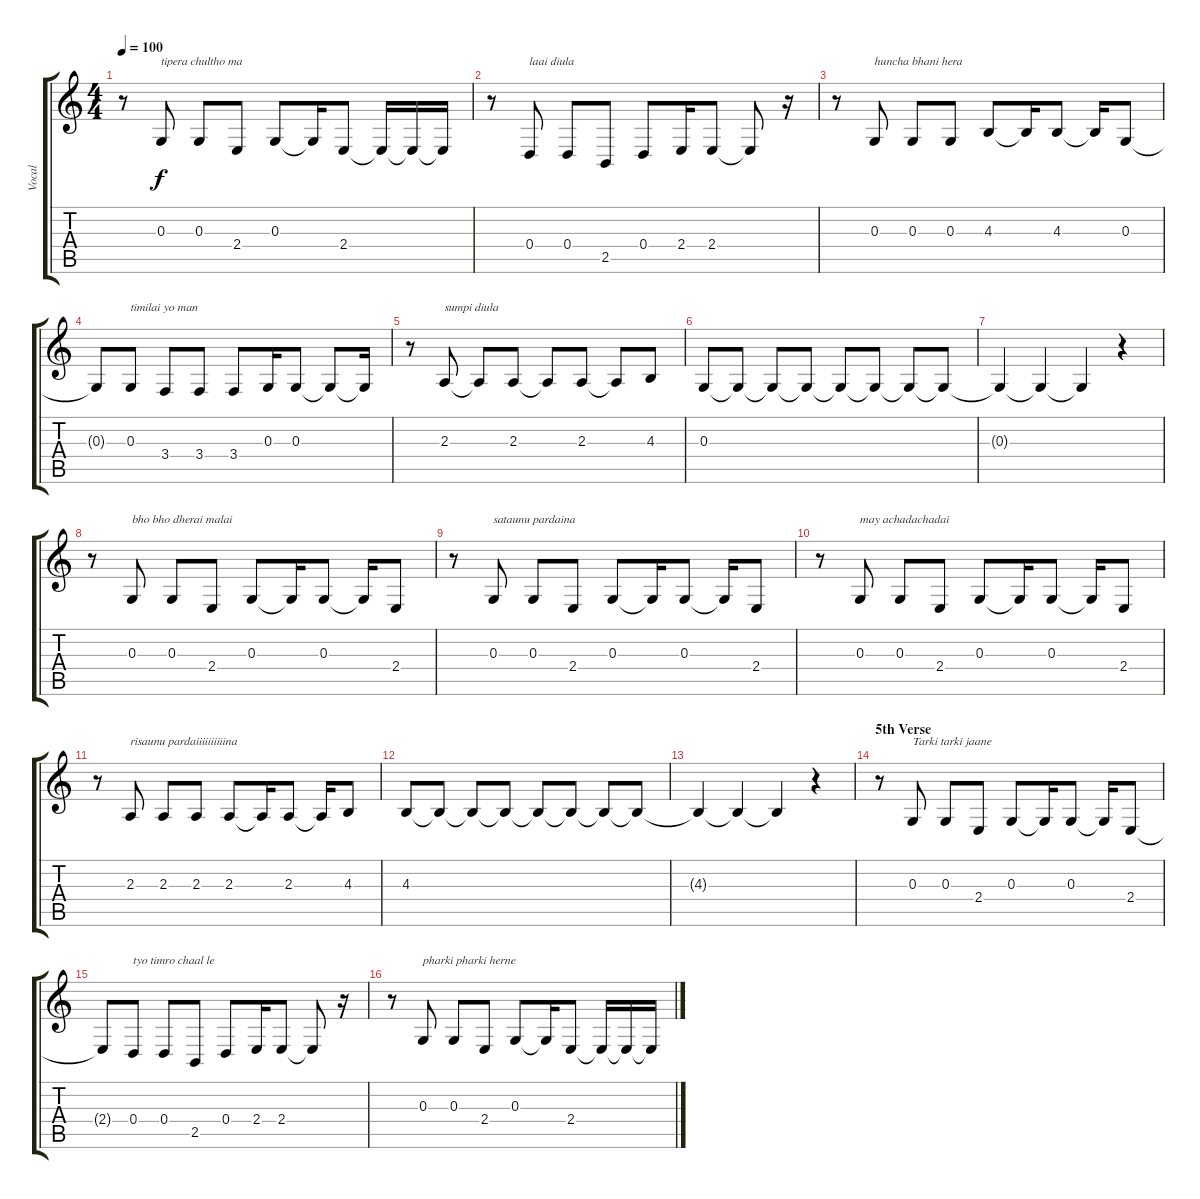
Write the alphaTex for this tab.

\track ("Vocal" "Vocal") {instrument altosax}
\staff {score tabs}
\tuning (E4 B3 G3 D3 A2 E2) {hide}
\ts (4 4)
\tempo 100
\clef g2
\ks c
r.8{dy f} 0.3.8{txt "tipera chultho ma"} 0.3.8 2.4.8 0.3.8 0.3{t}.16 2.4.8 2.4{t}.16 2.4{t}.16 2.4{t}.16 |
r.8 0.4.8{txt "laai diula"} 0.4.8 2.5.8 0.4.8 2.4.16 2.4.8 2.4{t}.8 r.16 |
r.8 0.3.8{txt "huncha bhani hera"} 0.3.8 0.3.8 4.3.8 4.3{t}.16 4.3.8 4.3{t}.16 0.3.8 |
0.3{t}.8 0.3.8{txt "timilai yo man"} 3.4.8 3.4.8 3.4.8 0.3.16 0.3.8 0.3{t}.8 0.3{t}.16 |
r.8 2.3.8{txt "sumpi diula"} 2.3{t}.8 2.3.8 2.3{t}.8 2.3.8 2.3{t}.8 4.3.8 |
0.3.8{volume 4} 0.3{t}.8 0.3{t}.8 0.3{t}.8 0.3{t}.8 0.3{t}.8 0.3{t}.8 0.3{t}.8 |
0.3{t}.4 0.3{t}.4 0.3{t}.4 r.4{volume 16} |
\section ("" "")
r.8{volume 16} 0.3.8{txt "bho bho dherai malai"} 0.3.8 2.4.8 0.3.8 0.3{t}.16 0.3.8 0.3{t}.16 2.4.8 |
r.8{volume 16} 0.3.8{txt "sataunu pardaina"} 0.3.8 2.4.8 0.3.8 0.3{t}.16 0.3.8 0.3{t}.16 2.4.8 |
r.8{volume 16} 0.3.8{txt "may achadachadai"} 0.3.8 2.4.8 0.3.8 0.3{t}.16 0.3.8 0.3{t}.16 2.4.8 |
r.8 2.3.8{txt "risaunu pardaiiiiiiiiiina"} 2.3.8 2.3.8 2.3.8 2.3{t}.16 2.3.8 2.3{t}.16 4.3.8 |
4.3.8{volume 5} 4.3{t}.8 4.3{t}.8 4.3{t}.8 4.3{t}.8 4.3{t}.8 4.3{t}.8 4.3{t}.8 |
4.3{t}.4 4.3{t}.4 4.3{t}.4 r.4{volume 16} |
\section ("" "5th Verse")
r.8 0.3.8{txt "Tarki tarki jaane" volume 16} 0.3.8 2.4.8 0.3.8 0.3{t}.16 0.3.8 0.3{t}.16 2.4.8 |
2.4{t}.8 0.4.8{txt "tyo timro chaal le"} 0.4.8 2.5.8 0.4.8 2.4.16 2.4.8 2.4{t}.8 r.16 |
r.8 0.3.8{txt "pharki pharki herne"} 0.3.8 2.4.8 0.3.8 0.3{t}.16 2.4.8 2.4{t}.16 2.4{t}.16 2.4{t}.16
